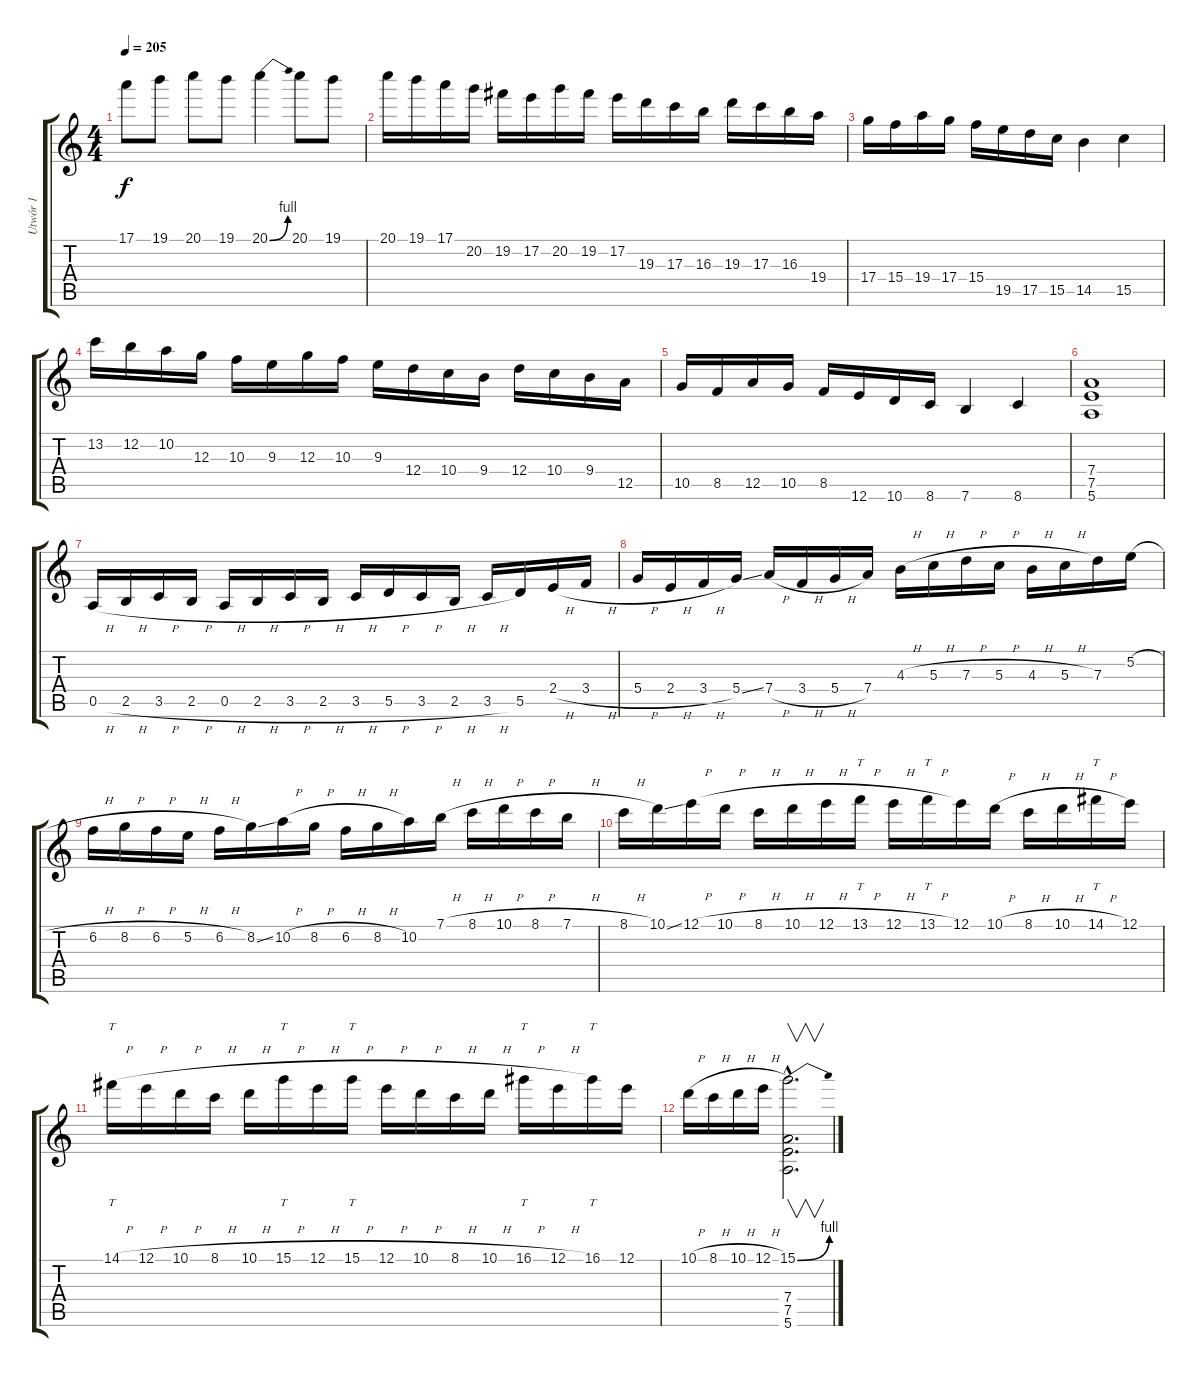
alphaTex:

\track ("Utwór 1" "Utwór 1") {instrument distortionguitar}
\staff {score tabs}
\tuning (E4 B3 G3 D3 A2 E2) {hide}
\ts (4 4)
\tempo 205
\clef g2
\ks c
17.1.8{dy f} 19.1.8 20.1.8 19.1.8 20.1{be (bend 0 0 60 4)}.4 20.1.8 19.1.8 |
20.1.16 19.1.16 17.1.16 20.2.16 19.2.16 17.2.16 20.2.16 19.2.16 17.2.16 19.3.16 17.3.16 16.3.16 19.3.16 17.3.16 16.3.16 19.4.16 |
17.4.16 15.4.16 19.4.16 17.4.16 15.4.16 19.5.16 17.5.16 15.5.16 14.5.4 15.5.4 |
13.2.16 12.2.16 10.2.16 12.3.16 10.3.16 9.3.16 12.3.16 10.3.16 9.3.16 12.4.16 10.4.16 9.4.16 12.4.16 10.4.16 9.4.16 12.5.16 |
10.5.16 8.5.16 12.5.16 10.5.16 8.5.16 12.6.16 10.6.16 8.6.16 7.6.4 8.6.4 |
(7.4 7.5 5.6).1 |
0.5{h}.16 2.5{h}.16 3.5{h}.16 2.5{h}.16 0.5{h}.16 2.5{h}.16 3.5{h}.16 2.5{h}.16 3.5{h}.16 5.5{h}.16 3.5{h}.16 2.5{h}.16 3.5{h}.16 5.5.16 2.4{h}.16 3.4{h}.16 |
5.4{h}.16 2.4{h}.16 3.4{h}.16 5.4{ss}.16 7.4{h}.16 3.4{h}.16 5.4{h}.16 7.4.16 4.3{h}.16 5.3{h}.16 7.3{h}.16 5.3{h}.16 4.3{h}.16 5.3{h}.16 7.3.16 5.2{h}.16 |
6.2{h}.16 8.2{h}.16 6.2{h}.16 5.2{h}.16 6.2{h}.16 8.2{ss}.16 10.2{h}.16 8.2{h}.16 6.2{h}.16 8.2{h}.16 10.2.16 7.1{h}.16 8.1{h}.16 10.1{h}.16 8.1{h}.16 7.1{h}.16 |
8.1{h}.16 10.1{ss}.16 12.1{h}.16 10.1{h}.16 8.1{h}.16 10.1{h}.16 12.1{h}.16 13.1{h}.16{tt} 12.1{h}.16 13.1{h}.16{tt} 12.1.16 10.1{h}.16 8.1{h}.16 10.1{h}.16 14.1{h}.16{tt} 12.1.16 |
14.1{h}.16{tt} 12.1{h}.16 10.1{h}.16 8.1{h}.16 10.1{h}.16 15.1{h}.16{tt} 12.1{h}.16 15.1{h}.16{tt} 12.1{h}.16 10.1{h}.16 8.1{h}.16 10.1{h}.16 16.1{h}.16{tt} 12.1{h}.16 16.1.16{tt} 12.1.16 |
10.1{h}.16 8.1{h}.16 10.1{h}.16 12.1{h}.16 (15.1{be (bend 0 0 60 4) hac} 7.4{hac} 7.5{hac} 5.6{hac}).2{v d}
